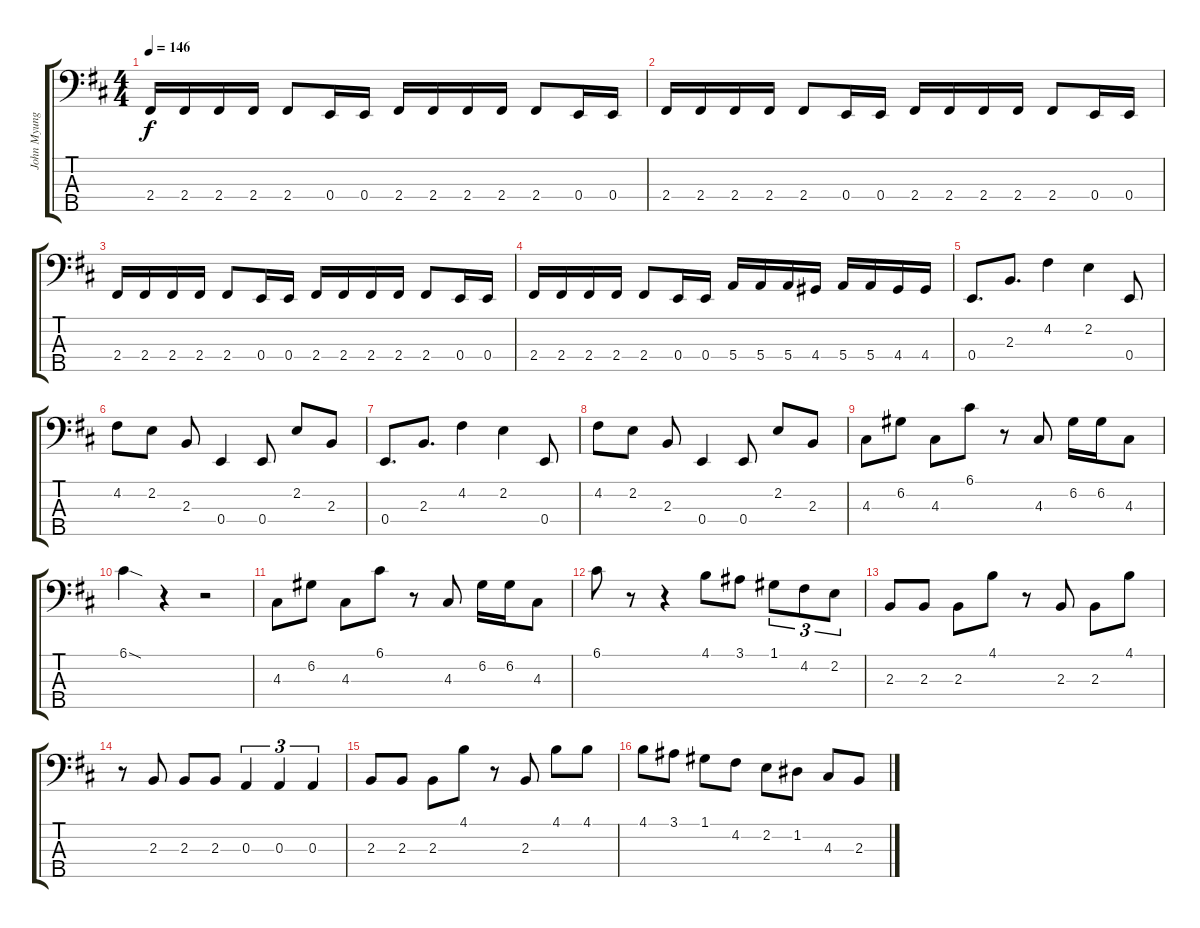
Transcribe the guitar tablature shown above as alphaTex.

\track ("John Myung Bass" "John Myung") {instrument electricbassfinger}
\staff {score tabs}
\tuning (G2 D2 A1 E1 B0) {hide}
\ts (4 4)
\tempo 146
\clef f4
\ks bminor
2.4.16{dy f} 2.4.16 2.4.16 2.4.16 2.4.8 0.4.16 0.4.16 2.4.16 2.4.16 2.4.16 2.4.16 2.4.8 0.4.16 0.4.16 |
2.4.16 2.4.16 2.4.16 2.4.16 2.4.8 0.4.16 0.4.16 2.4.16 2.4.16 2.4.16 2.4.16 2.4.8 0.4.16 0.4.16 |
2.4.16 2.4.16 2.4.16 2.4.16 2.4.8 0.4.16 0.4.16 2.4.16 2.4.16 2.4.16 2.4.16 2.4.8 0.4.16 0.4.16 |
2.4.16 2.4.16 2.4.16 2.4.16 2.4.8 0.4.16 0.4.16 5.4.16 5.4.16 5.4.16 4.4.16 5.4.16 5.4.16 4.4.16 4.4.16 |
0.4.8{d} 2.3.8{d} 4.2.4 2.2.4 0.4.8 |
4.2.8 2.2.8 2.3.8 0.4.4 0.4.8 2.2.8 2.3.8 |
0.4.8{d} 2.3.8{d} 4.2.4 2.2.4 0.4.8 |
4.2.8 2.2.8 2.3.8 0.4.4 0.4.8 2.2.8 2.3.8 |
4.3.8 6.2.8 4.3.8 6.1.8 r.8 4.3.8 6.2.16 6.2.16 4.3.8 |
6.1{sod}.4 r.4 r.2 |
4.3.8 6.2.8 4.3.8 6.1.8 r.8 4.3.8 6.2.16 6.2.16 4.3.8 |
6.1.8 r.8 r.4 4.1.8 3.1.8 1.1.8{tu (3 2)} 4.2.8{tu (3 2)} 2.2.8{tu (3 2)} |
2.3.8 2.3.8 2.3.8 4.1.8 r.8 2.3.8 2.3.8 4.1.8 |
r.8 2.3.8 2.3.8 2.3.8 0.3.4{tu (3 2)} 0.3.4{tu (3 2)} 0.3.4{tu (3 2)} |
2.3.8 2.3.8 2.3.8 4.1.8 r.8 2.3.8 4.1.8 4.1.8 |
4.1.8 3.1.8 1.1.8 4.2.8 2.2.8 1.2.8 4.3.8 2.3.8
